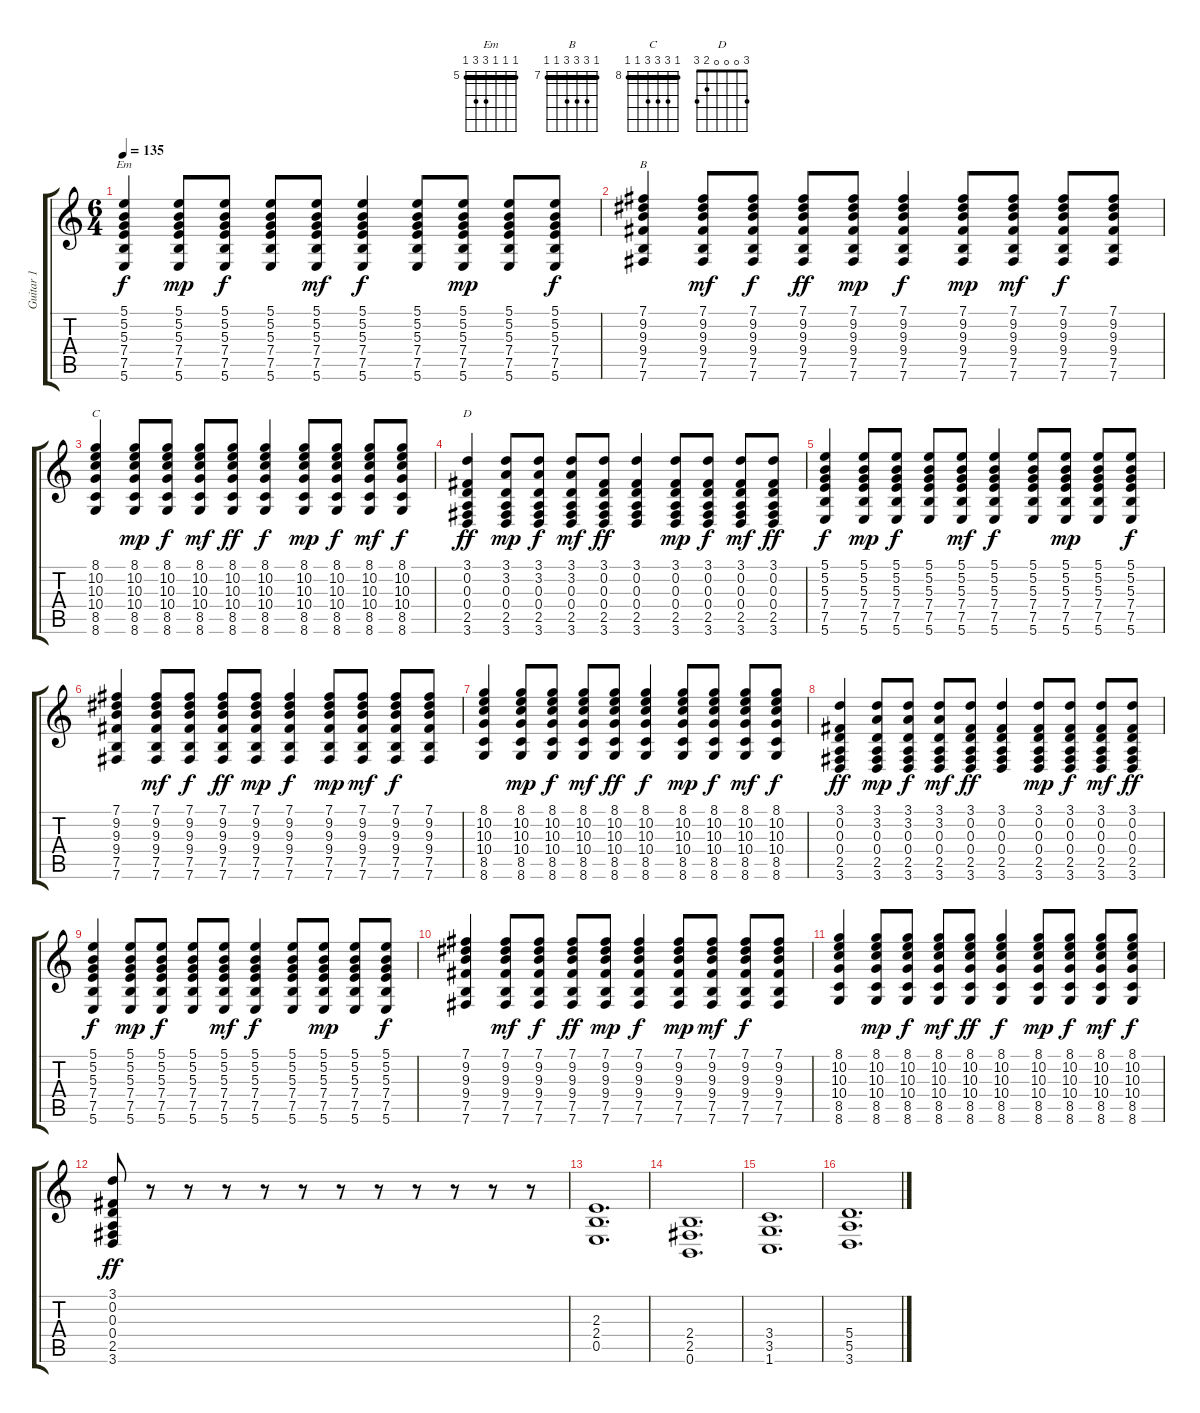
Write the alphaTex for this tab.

\track ("Guitar 1" "Guitar 1") {instrument distortionguitar}
\staff {score tabs}
\tuning (B3 Gb3 D3 A2 E2 B1) {hide}
\chord ("Em" 5 5 5 7 7 5) {firstfret 5 barre 5}
\chord ("B" 7 9 9 9 7 7) {firstfret 7 barre 7}
\chord ("C" 8 10 10 10 8 8) {firstfret 8 barre 8}
\chord ("D" 3 0 0 0 2 3)
\ts (6 4)
\tempo 135
\clef g2
\ks c
(5.1 5.2 5.3 7.4 7.5 5.6).4{ch "Em" dy f volume 7 instrument acousticguitarsteel} (5.1 5.2 5.3 7.4 7.5 5.6).8{dy mp} (5.1 5.2 5.3 7.4 7.5 5.6).8{dy f} (5.1 5.2 5.3 7.4 7.5 5.6).8 (5.1 5.2 5.3 7.4 7.5 5.6).8{dy mf} (5.1 5.2 5.3 7.4 7.5 5.6).4{dy f} (5.1 5.2 5.3 7.4 7.5 5.6).8 (5.1 5.2 5.3 7.4 7.5 5.6).8{dy mp} (5.1 5.2 5.3 7.4 7.5 5.6).8 (5.1 5.2 5.3 7.4 7.5 5.6).8{dy f} |
(7.1 9.2 9.3 9.4 7.5 7.6).4{ch "B"} (7.1 9.2 9.3 9.4 7.5 7.6).8{dy mf} (7.1 9.2 9.3 9.4 7.5 7.6).8{dy f} (7.1 9.2 9.3 9.4 7.5 7.6).8{dy ff} (7.1 9.2 9.3 9.4 7.5 7.6).8{dy mp} (7.1 9.2 9.3 9.4 7.5 7.6).4{dy f} (7.1 9.2 9.3 9.4 7.5 7.6).8{dy mp} (7.1 9.2 9.3 9.4 7.5 7.6).8{dy mf} (7.1 9.2 9.3 9.4 7.5 7.6).8{dy f} (7.1 9.2 9.3 9.4 7.5 7.6).8 |
(8.1 10.2 10.3 10.4 8.5 8.6).4{ch "C"} (8.1 10.2 10.3 10.4 8.5 8.6).8{dy mp} (8.1 10.2 10.3 10.4 8.5 8.6).8{dy f} (8.1 10.2 10.3 10.4 8.5 8.6).8{dy mf} (8.1 10.2 10.3 10.4 8.5 8.6).8{dy ff} (8.1 10.2 10.3 10.4 8.5 8.6).4{dy f} (8.1 10.2 10.3 10.4 8.5 8.6).8{dy mp} (8.1 10.2 10.3 10.4 8.5 8.6).8{dy f} (8.1 10.2 10.3 10.4 8.5 8.6).8{dy mf} (8.1 10.2 10.3 10.4 8.5 8.6).8{dy f} |
(3.1 0.2 0.3 0.4 2.5 3.6).4{ch "D" dy ff} (3.1 3.2 0.3 0.4 2.5 3.6).8{dy mp} (3.1 3.2 0.3 0.4 2.5 3.6).8{dy f} (3.1 3.2 0.3 0.4 2.5 3.6).8{dy mf} (3.1 0.2 0.3 0.4 2.5 3.6).8{dy ff} (3.1 0.2 0.3 0.4 2.5 3.6).4 (3.1 0.2 0.3 0.4 2.5 3.6).8{dy mp} (3.1 0.2 0.3 0.4 2.5 3.6).8{dy f} (3.1 0.2 0.3 0.4 2.5 3.6).8{dy mf} (3.1 0.2 0.3 0.4 2.5 3.6).8{dy ff} |
(5.1 5.2 5.3 7.4 7.5 5.6).4{dy f} (5.1 5.2 5.3 7.4 7.5 5.6).8{dy mp} (5.1 5.2 5.3 7.4 7.5 5.6).8{dy f} (5.1 5.2 5.3 7.4 7.5 5.6).8 (5.1 5.2 5.3 7.4 7.5 5.6).8{dy mf} (5.1 5.2 5.3 7.4 7.5 5.6).4{dy f} (5.1 5.2 5.3 7.4 7.5 5.6).8 (5.1 5.2 5.3 7.4 7.5 5.6).8{dy mp} (5.1 5.2 5.3 7.4 7.5 5.6).8 (5.1 5.2 5.3 7.4 7.5 5.6).8{dy f} |
(7.1 9.2 9.3 9.4 7.5 7.6).4 (7.1 9.2 9.3 9.4 7.5 7.6).8{dy mf} (7.1 9.2 9.3 9.4 7.5 7.6).8{dy f} (7.1 9.2 9.3 9.4 7.5 7.6).8{dy ff} (7.1 9.2 9.3 9.4 7.5 7.6).8{dy mp} (7.1 9.2 9.3 9.4 7.5 7.6).4{dy f} (7.1 9.2 9.3 9.4 7.5 7.6).8{dy mp} (7.1 9.2 9.3 9.4 7.5 7.6).8{dy mf} (7.1 9.2 9.3 9.4 7.5 7.6).8{dy f} (7.1 9.2 9.3 9.4 7.5 7.6).8 |
(8.1 10.2 10.3 10.4 8.5 8.6).4 (8.1 10.2 10.3 10.4 8.5 8.6).8{dy mp} (8.1 10.2 10.3 10.4 8.5 8.6).8{dy f} (8.1 10.2 10.3 10.4 8.5 8.6).8{dy mf} (8.1 10.2 10.3 10.4 8.5 8.6).8{dy ff} (8.1 10.2 10.3 10.4 8.5 8.6).4{dy f} (8.1 10.2 10.3 10.4 8.5 8.6).8{dy mp} (8.1 10.2 10.3 10.4 8.5 8.6).8{dy f} (8.1 10.2 10.3 10.4 8.5 8.6).8{dy mf} (8.1 10.2 10.3 10.4 8.5 8.6).8{dy f} |
(3.1 0.2 0.3 0.4 2.5 3.6).4{dy ff} (3.1 3.2 0.3 0.4 2.5 3.6).8{dy mp} (3.1 3.2 0.3 0.4 2.5 3.6).8{dy f} (3.1 3.2 0.3 0.4 2.5 3.6).8{dy mf} (3.1 0.2 0.3 0.4 2.5 3.6).8{dy ff} (3.1 0.2 0.3 0.4 2.5 3.6).4 (3.1 0.2 0.3 0.4 2.5 3.6).8{dy mp} (3.1 0.2 0.3 0.4 2.5 3.6).8{dy f} (3.1 0.2 0.3 0.4 2.5 3.6).8{dy mf} (3.1 0.2 0.3 0.4 2.5 3.6).8{dy ff} |
(5.1 5.2 5.3 7.4 7.5 5.6).4{dy f} (5.1 5.2 5.3 7.4 7.5 5.6).8{dy mp} (5.1 5.2 5.3 7.4 7.5 5.6).8{dy f} (5.1 5.2 5.3 7.4 7.5 5.6).8 (5.1 5.2 5.3 7.4 7.5 5.6).8{dy mf} (5.1 5.2 5.3 7.4 7.5 5.6).4{dy f} (5.1 5.2 5.3 7.4 7.5 5.6).8 (5.1 5.2 5.3 7.4 7.5 5.6).8{dy mp} (5.1 5.2 5.3 7.4 7.5 5.6).8 (5.1 5.2 5.3 7.4 7.5 5.6).8{dy f} |
(7.1 9.2 9.3 9.4 7.5 7.6).4 (7.1 9.2 9.3 9.4 7.5 7.6).8{dy mf} (7.1 9.2 9.3 9.4 7.5 7.6).8{dy f} (7.1 9.2 9.3 9.4 7.5 7.6).8{dy ff} (7.1 9.2 9.3 9.4 7.5 7.6).8{dy mp} (7.1 9.2 9.3 9.4 7.5 7.6).4{dy f} (7.1 9.2 9.3 9.4 7.5 7.6).8{dy mp} (7.1 9.2 9.3 9.4 7.5 7.6).8{dy mf} (7.1 9.2 9.3 9.4 7.5 7.6).8{dy f} (7.1 9.2 9.3 9.4 7.5 7.6).8 |
(8.1 10.2 10.3 10.4 8.5 8.6).4 (8.1 10.2 10.3 10.4 8.5 8.6).8{dy mp} (8.1 10.2 10.3 10.4 8.5 8.6).8{dy f} (8.1 10.2 10.3 10.4 8.5 8.6).8{dy mf} (8.1 10.2 10.3 10.4 8.5 8.6).8{dy ff} (8.1 10.2 10.3 10.4 8.5 8.6).4{dy f} (8.1 10.2 10.3 10.4 8.5 8.6).8{dy mp} (8.1 10.2 10.3 10.4 8.5 8.6).8{dy f} (8.1 10.2 10.3 10.4 8.5 8.6).8{dy mf} (8.1 10.2 10.3 10.4 8.5 8.6).8{dy f} |
(3.1 0.2 0.3 0.4 2.5 3.6).8{dy ff} r.8 r.8 r.8 r.8 r.8 r.8 r.8 r.8 r.8 r.8 r.8 |
(2.3 2.4 0.5).1{d volume 15 instrument distortionguitar} |
(2.4 2.5 0.6).1{d} |
(3.4 3.5 1.6).1{d} |
(5.4 5.5 3.6).1{d}
